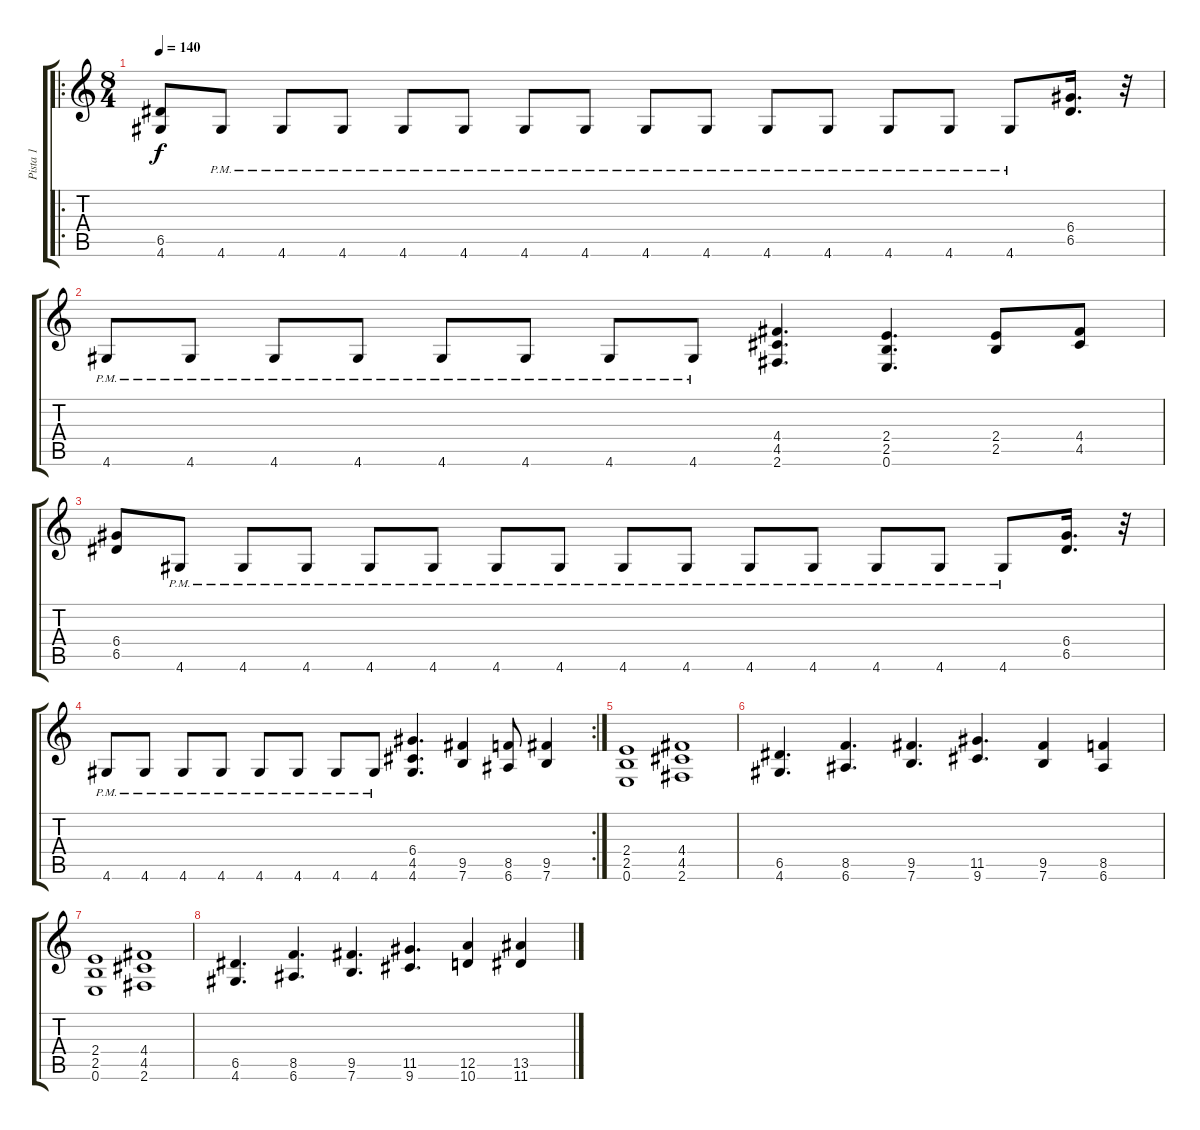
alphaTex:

\track ("Pista 1" "Pista 1") {instrument overdrivenguitar}
\staff {score tabs}
\tuning (E4 B3 G3 D3 A2 E2) {hide}
\ro
\ts (8 4)
\tempo 140
\clef g2
\ks c
(6.5 4.6).8{dy f} 4.6{pm}.8 4.6{pm}.8 4.6{pm}.8 4.6{pm}.8 4.6{pm}.8 4.6{pm}.8 4.6{pm}.8 4.6{pm}.8 4.6{pm}.8 4.6{pm}.8 4.6{pm}.8 4.6{pm}.8 4.6{pm}.8 4.6{pm}.8 (6.4 6.5).16{d} r.32 |
4.6{pm}.8 4.6{pm}.8 4.6{pm}.8 4.6{pm}.8 4.6{pm}.8 4.6{pm}.8 4.6{pm}.8 4.6{pm}.8 (4.4 4.5 2.6).4{d} (2.4 2.5 0.6).4{d} (2.4 2.5).8 (4.4 4.5).8 |
(6.4 6.5).8 4.6{pm}.8 4.6{pm}.8 4.6{pm}.8 4.6{pm}.8 4.6{pm}.8 4.6{pm}.8 4.6{pm}.8 4.6{pm}.8 4.6{pm}.8 4.6{pm}.8 4.6{pm}.8 4.6{pm}.8 4.6{pm}.8 4.6{pm}.8 (6.4 6.5).16{d} r.32 |
\rc 2
4.6{pm}.8 4.6{pm}.8 4.6{pm}.8 4.6{pm}.8 4.6{pm}.8 4.6{pm}.8 4.6{pm}.8 4.6{pm}.8 (6.4 4.5 4.6).4{d} (9.5 7.6).4 (8.5 6.6).8 (9.5 7.6).4 |
(2.4 2.5 0.6).1 (4.4 4.5 2.6).1 |
(6.5 4.6).4{d} (8.5 6.6).4{d} (9.5 7.6).4{d} (11.5 9.6).4{d} (9.5 7.6).4 (8.5 6.6).4 |
(2.4 2.5 0.6).1 (4.4 4.5 2.6).1 |
(6.5 4.6).4{d} (8.5 6.6).4{d} (9.5 7.6).4{d} (11.5 9.6).4{d} (12.5 10.6).4 (13.5 11.6).4
